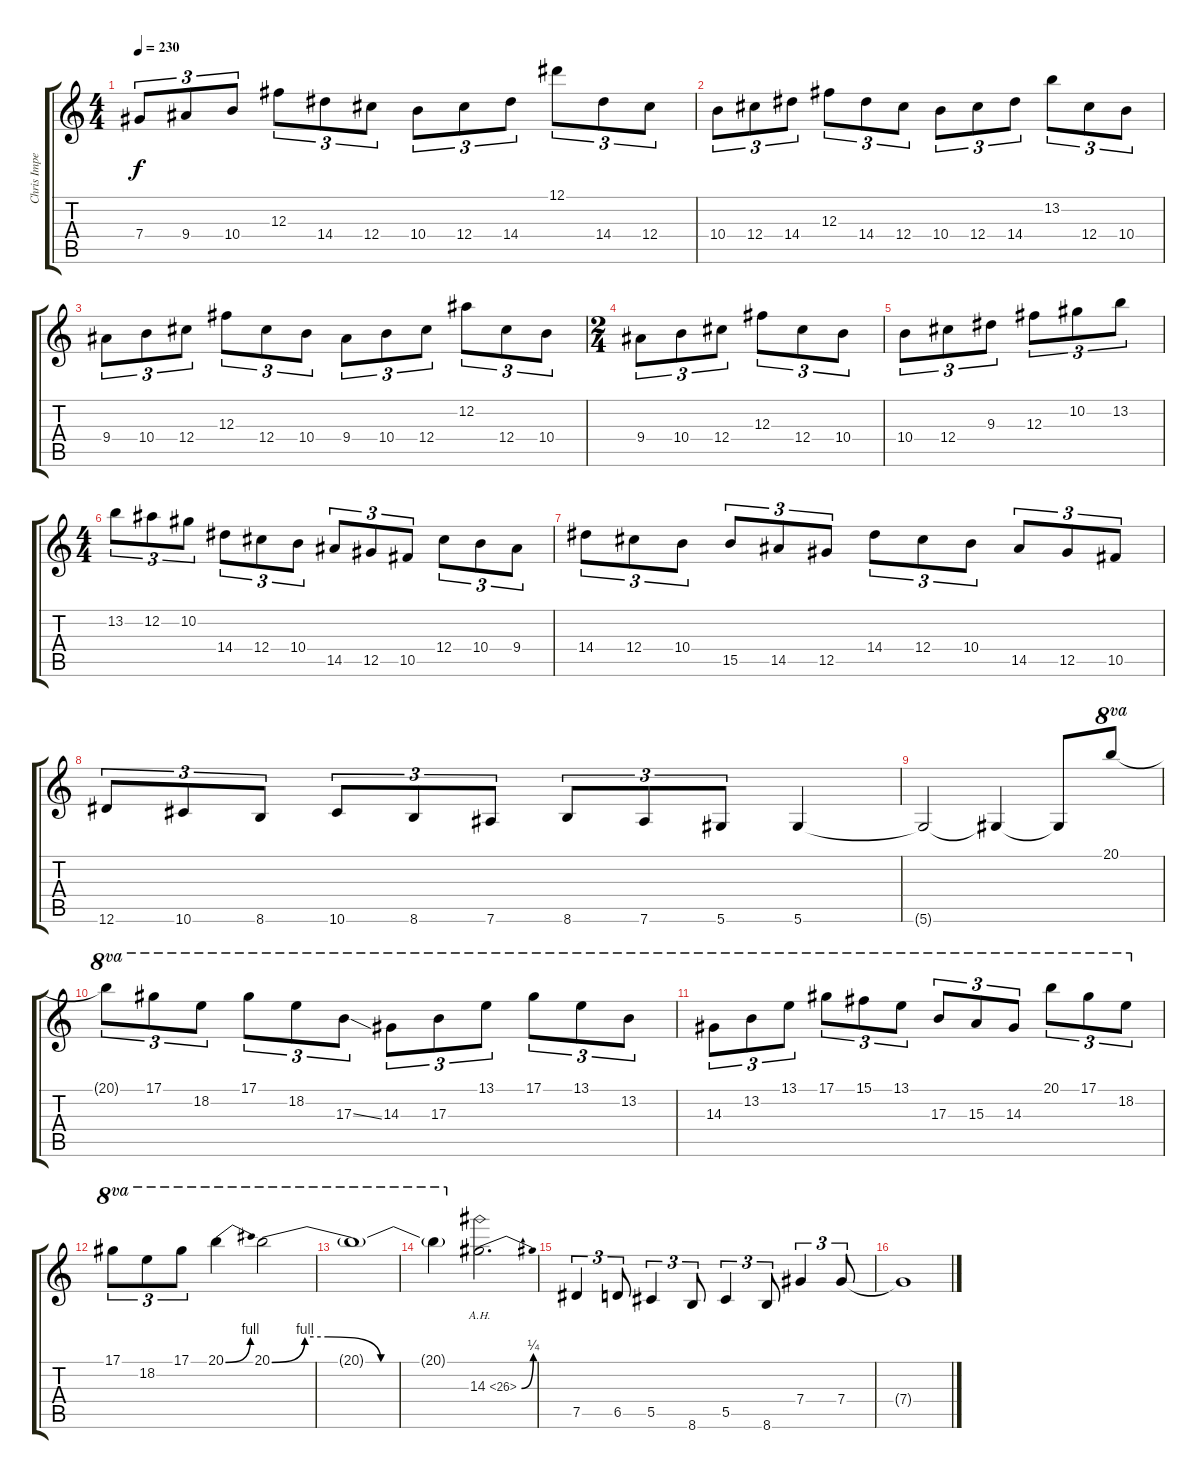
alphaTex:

\track ("Chris Impellitteri" "Chris Impe") {instrument distortionguitar}
\staff {score tabs}
\tuning (Eb4 Bb3 Gb3 Db3 Ab2 Eb2) {hide}
\ts (4 4)
\tempo 230
\clef g2
\ks c
7.4.8{tu (3 2) dy f} 9.4.8{tu (3 2)} 10.4.8{tu (3 2)} 12.3.8{tu (3 2)} 14.4.8{tu (3 2)} 12.4.8{tu (3 2)} 10.4.8{tu (3 2)} 12.4.8{tu (3 2)} 14.4.8{tu (3 2)} 12.1.8{tu (3 2)} 14.4.8{tu (3 2)} 12.4.8{tu (3 2)} |
10.4.8{tu (3 2)} 12.4.8{tu (3 2)} 14.4.8{tu (3 2)} 12.3.8{tu (3 2)} 14.4.8{tu (3 2)} 12.4.8{tu (3 2)} 10.4.8{tu (3 2)} 12.4.8{tu (3 2)} 14.4.8{tu (3 2)} 13.2.8{tu (3 2)} 12.4.8{tu (3 2)} 10.4.8{tu (3 2)} |
9.4.8{tu (3 2)} 10.4.8{tu (3 2)} 12.4.8{tu (3 2)} 12.3.8{tu (3 2)} 12.4.8{tu (3 2)} 10.4.8{tu (3 2)} 9.4.8{tu (3 2)} 10.4.8{tu (3 2)} 12.4.8{tu (3 2)} 12.2.8{tu (3 2)} 12.4.8{tu (3 2)} 10.4.8{tu (3 2)} |
\ts (2 4)
9.4.8{tu (3 2)} 10.4.8{tu (3 2)} 12.4.8{tu (3 2)} 12.3.8{tu (3 2)} 12.4.8{tu (3 2)} 10.4.8{tu (3 2)} |
10.4.8{tu (3 2)} 12.4.8{tu (3 2)} 9.3.8{tu (3 2)} 12.3.8{tu (3 2)} 10.2.8{tu (3 2)} 13.2.8{tu (3 2)} |
\ts (4 4)
13.2.8{tu (3 2)} 12.2.8{tu (3 2)} 10.2.8{tu (3 2)} 14.4.8{tu (3 2)} 12.4.8{tu (3 2)} 10.4.8{tu (3 2)} 14.5.8{tu (3 2)} 12.5.8{tu (3 2)} 10.5.8{tu (3 2)} 12.4.8{tu (3 2)} 10.4.8{tu (3 2)} 9.4.8{tu (3 2)} |
14.4.8{tu (3 2)} 12.4.8{tu (3 2)} 10.4.8{tu (3 2)} 15.5.8{tu (3 2)} 14.5.8{tu (3 2)} 12.5.8{tu (3 2)} 14.4.8{tu (3 2)} 12.4.8{tu (3 2)} 10.4.8{tu (3 2)} 14.5.8{tu (3 2)} 12.5.8{tu (3 2)} 10.5.8{tu (3 2)} |
12.6.8{tu (3 2)} 10.6.8{tu (3 2)} 8.6.8{tu (3 2)} 10.6.8{tu (3 2)} 8.6.8{tu (3 2)} 7.6.8{tu (3 2)} 8.6.8{tu (3 2)} 7.6.8{tu (3 2)} 5.6.8{tu (3 2)} 5.6.4 |
5.6{t}.2 5.6{t}.4 5.6{t}.8 20.1.8{ot 8va} |
20.1{t}.8{tu (3 2) ot 8va} 17.1.8{tu (3 2) ot 8va} 18.2.8{tu (3 2) ot 8va} 17.1.8{tu (3 2) ot 8va} 18.2.8{tu (3 2) ot 8va} 17.3{ss}.8{tu (3 2) ot 8va} 14.3.8{tu (3 2) ot 8va} 17.3.8{tu (3 2) ot 8va} 13.1.8{tu (3 2) ot 8va} 17.1.8{tu (3 2) ot 8va} 13.1.8{tu (3 2) ot 8va} 13.2.8{tu (3 2) ot 8va} |
14.3.8{tu (3 2) ot 8va} 13.2.8{tu (3 2) ot 8va} 13.1.8{tu (3 2) ot 8va} 17.1.8{tu (3 2) ot 8va} 15.1.8{tu (3 2) ot 8va} 13.1.8{tu (3 2) ot 8va} 17.3.8{tu (3 2) ot 8va} 15.3.8{tu (3 2) ot 8va} 14.3.8{tu (3 2) ot 8va} 20.1.8{tu (3 2) ot 8va} 17.1.8{tu (3 2) ot 8va} 18.2.8{tu (3 2) ot 8va} |
17.1.8{tu (3 2) ot 8va} 18.2.8{tu (3 2) ot 8va} 17.1.8{tu (3 2) ot 8va} 20.1{be (bend 0 0 60 4)}.4{ot 8va} 20.1{be (custom 0 0 10 4 17 4 33 0 60 0)}.2{ot 8va} |
20.1{t}.1{ot 8va} |
20.1{t}.4{ot 8va} 14.3{be (bend 0 0 60 1) ah 12}.2{d} |
7.5.4{tu (3 2)} 6.5.8{tu (3 2)} 5.5.4{tu (3 2)} 8.6.8{tu (3 2)} 5.5.4{tu (3 2)} 8.6.8{tu (3 2)} 7.4.4{tu (3 2)} 7.4.8{tu (3 2)} |
7.4{t}.1
